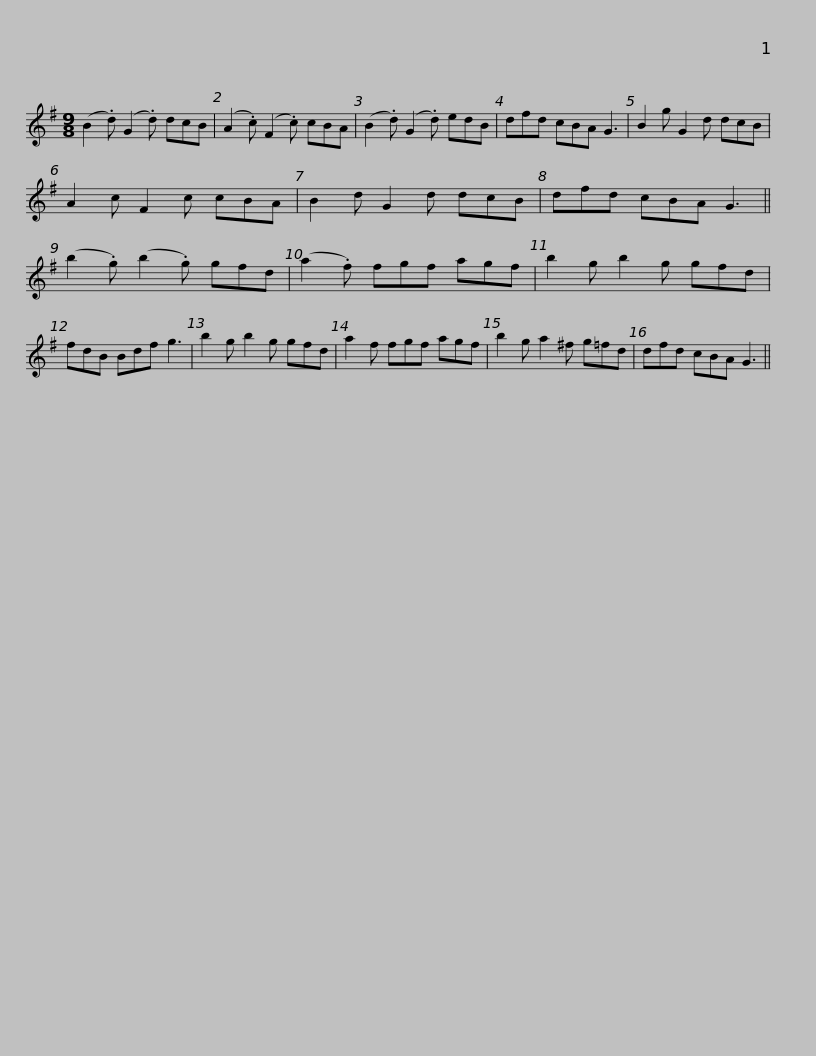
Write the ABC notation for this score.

X:1
L:1/8
M:9/8
I:linebreak $
K:G
V:1 treble
V:1
 (B2 .d) (G2 .d) dcB | (A2 .c) (F2 .c) cBA | (B2 .d) (G2 .d) edB | dfd cBA G3 | B2 g G2 d dcB | %5
 A2 c F2 c cBA |$ B2 d G2 d dcB | dfd cBA G3 || (b2 .g) (b2 .g) gfd | (a2 .f) fgf agf | %10
 b2 g b2 g gfd |$ fdB Bdf g3 | b2 g b2 g gfd | a2 f fgf agf | b2 g a2 ^f g=fd | %15
 dfd cBA G3 || %16
